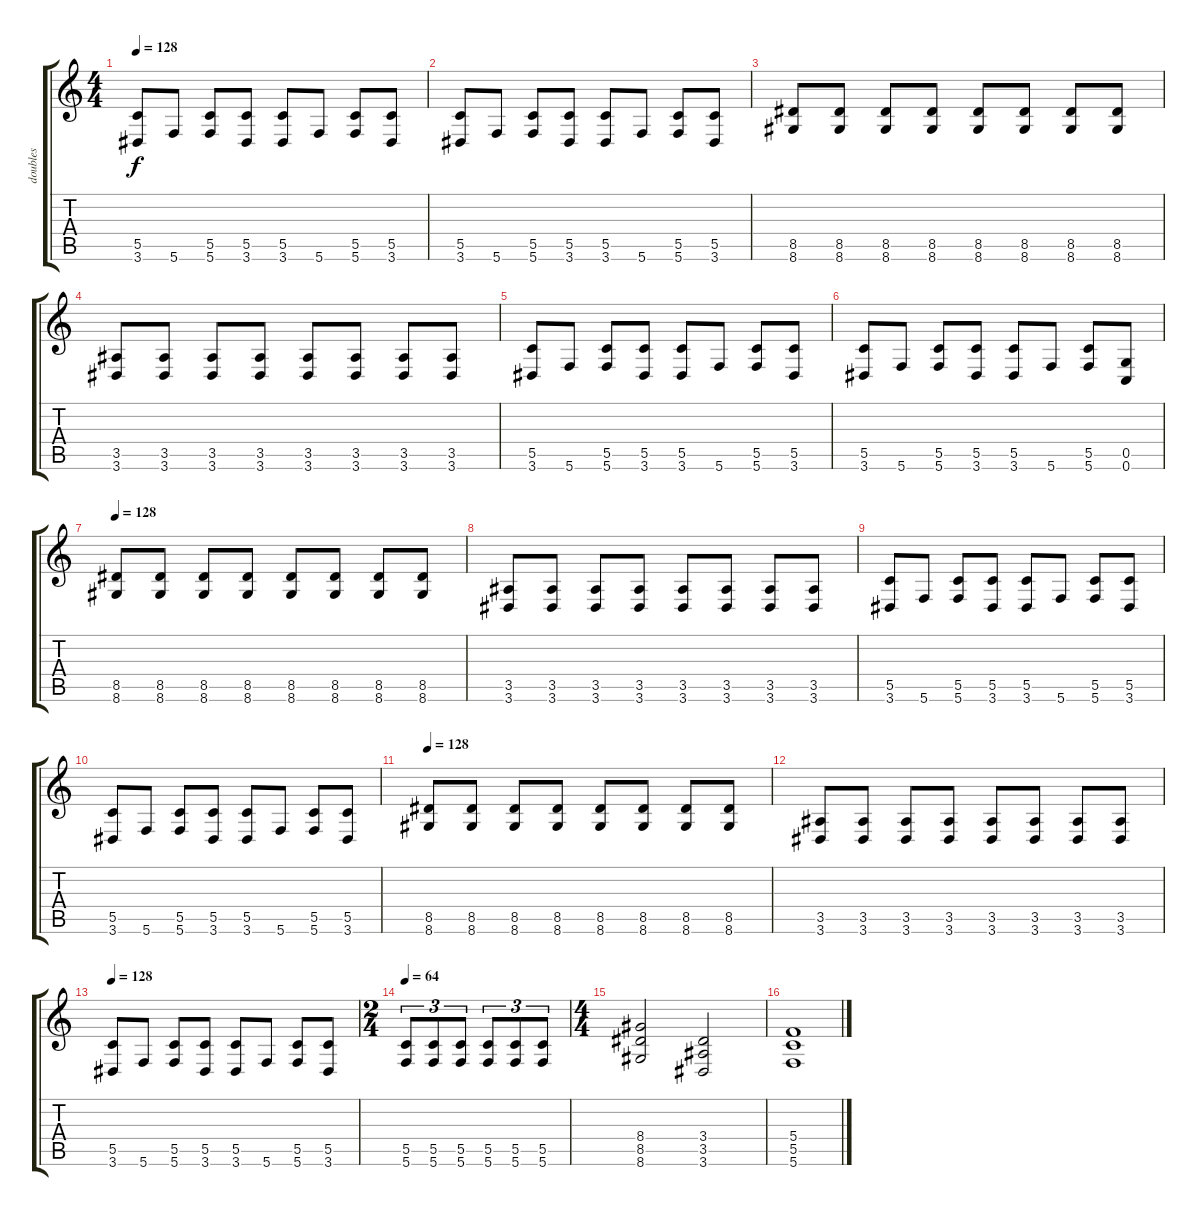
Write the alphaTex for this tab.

\track ("doubles" "doubles") {instrument distortionguitar}
\staff {score tabs}
\tuning (D4 A3 F3 C3 G2 C2) {hide}
\ts (4 4)
\tempo 128
\clef g2
\ks c
(5.5 3.6).8{dy f} 5.6.8 (5.5 5.6).8 (5.5 3.6).8 (5.5 3.6).8 5.6.8 (5.5 5.6).8 (5.5 3.6).8 |
(5.5 3.6).8 5.6.8 (5.5 5.6).8 (5.5 3.6).8 (5.5 3.6).8 5.6.8 (5.5 5.6).8 (5.5 3.6).8 |
(8.5 8.6).8 (8.5 8.6).8 (8.5 8.6).8 (8.5 8.6).8 (8.5 8.6).8 (8.5 8.6).8 (8.5 8.6).8 (8.5 8.6).8 |
(3.5 3.6).8 (3.5 3.6).8 (3.5 3.6).8 (3.5 3.6).8 (3.5 3.6).8 (3.5 3.6).8 (3.5 3.6).8 (3.5 3.6).8 |
(5.5 3.6).8 5.6.8 (5.5 5.6).8 (5.5 3.6).8 (5.5 3.6).8 5.6.8 (5.5 5.6).8 (5.5 3.6).8 |
(5.5 3.6).8 5.6.8 (5.5 5.6).8 (5.5 3.6).8 (5.5 3.6).8 5.6.8 (5.5 5.6).8 (0.5 0.6).8 |
\tempo 128
(8.5 8.6).8 (8.5 8.6).8 (8.5 8.6).8 (8.5 8.6).8 (8.5 8.6).8 (8.5 8.6).8 (8.5 8.6).8 (8.5 8.6).8 |
(3.5 3.6).8 (3.5 3.6).8 (3.5 3.6).8 (3.5 3.6).8 (3.5 3.6).8 (3.5 3.6).8 (3.5 3.6).8 (3.5 3.6).8 |
(5.5 3.6).8 5.6.8 (5.5 5.6).8 (5.5 3.6).8 (5.5 3.6).8 5.6.8 (5.5 5.6).8 (5.5 3.6).8 |
(5.5 3.6).8 5.6.8 (5.5 5.6).8 (5.5 3.6).8 (5.5 3.6).8 5.6.8 (5.5 5.6).8 (5.5 3.6).8 |
\tempo 128
(8.5 8.6).8 (8.5 8.6).8 (8.5 8.6).8 (8.5 8.6).8 (8.5 8.6).8 (8.5 8.6).8 (8.5 8.6).8 (8.5 8.6).8 |
(3.5 3.6).8 (3.5 3.6).8 (3.5 3.6).8 (3.5 3.6).8 (3.5 3.6).8 (3.5 3.6).8 (3.5 3.6).8 (3.5 3.6).8 |
\tempo 128
(5.5 3.6).8 5.6.8 (5.5 5.6).8 (5.5 3.6).8 (5.5 3.6).8 5.6.8 (5.5 5.6).8 (5.5 3.6).8 |
\ts (2 4)
\tempo 64
(5.5 5.6).8{tu (3 2)} (5.5 5.6).8{tu (3 2)} (5.5 5.6).8{tu (3 2)} (5.5 5.6).8{tu (3 2)} (5.5 5.6).8{tu (3 2)} (5.5 5.6).8{tu (3 2)} |
\ts (4 4)
(8.4 8.5 8.6).2 (3.4 3.5 3.6).2 |
(5.4 5.5 5.6).1
